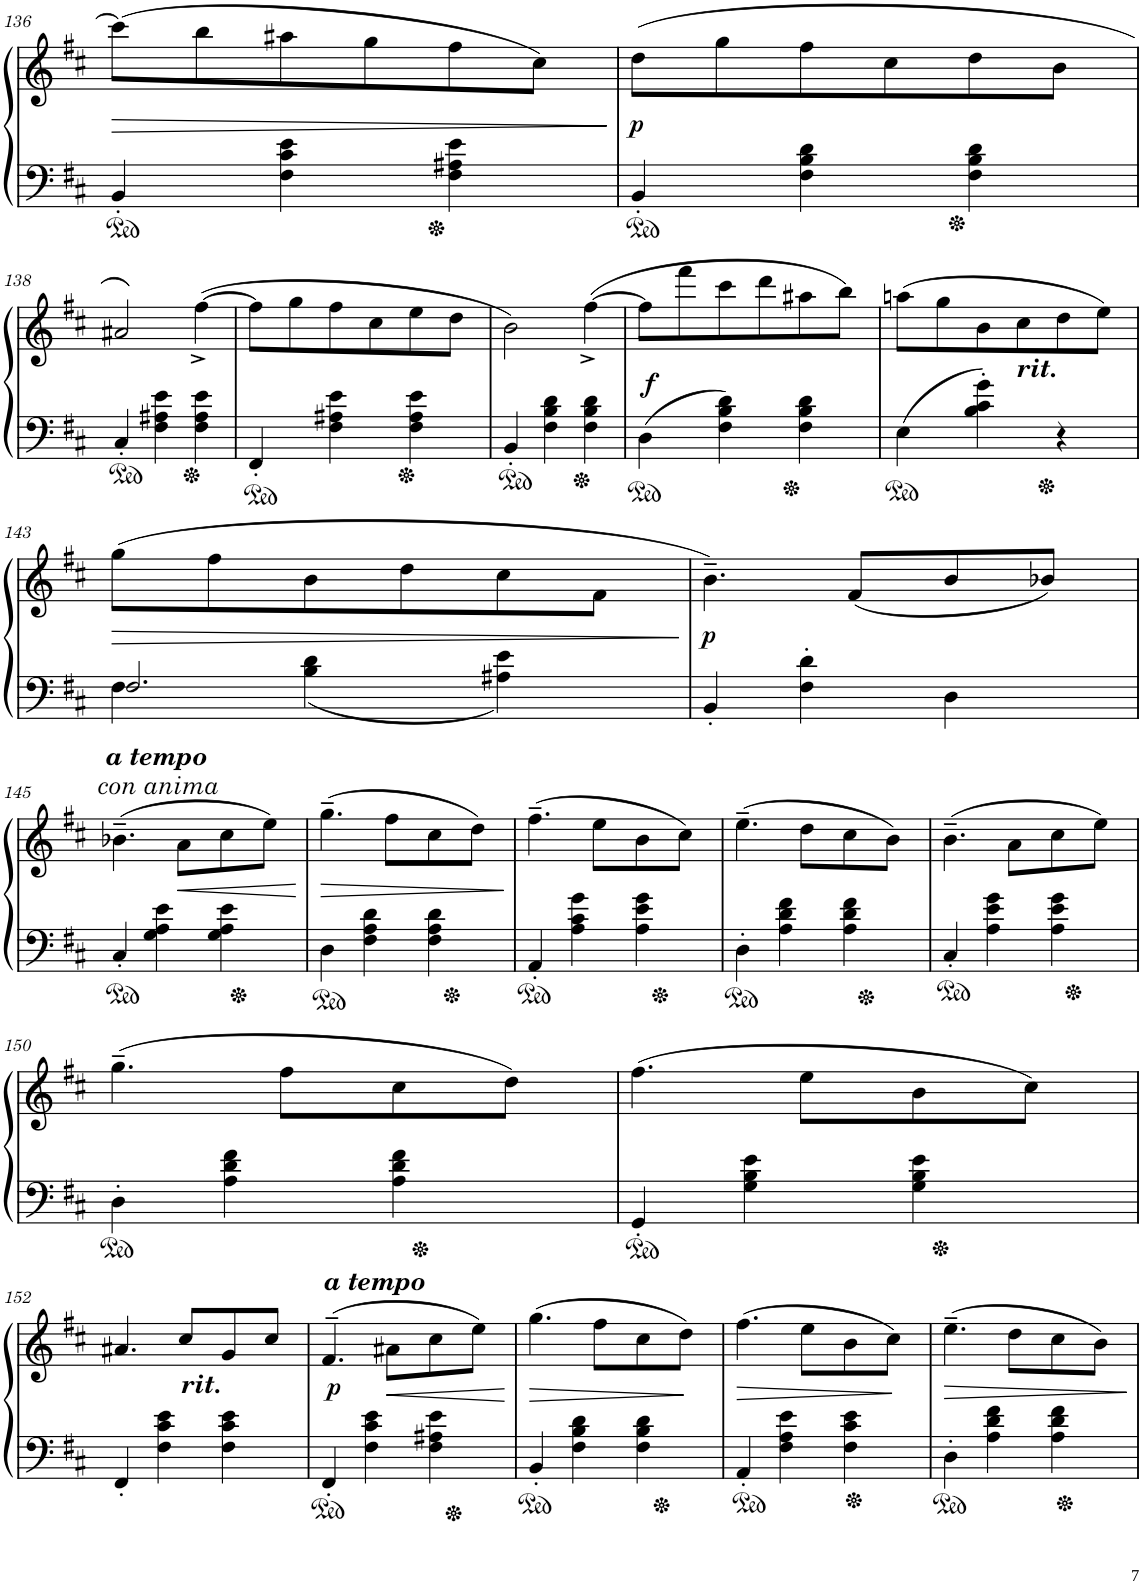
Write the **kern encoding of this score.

**kern	**kern	**dynam
*part1	*part1	*part1
*staff2	*staff1	*staff1/2
*I"Piano	*	*
*I'Pno	*	*
!!LO:PB:g=z
*clefF4	*clefG2	*
*k[f#c#]	*k[f#c#]	*
*M3/4	*M3/4	*
=136	=136	=136
!	!	!LO:HP:b
4BB'/	(8ccc#\L]	>
.	8bb\	.
4F#\ 4c#\ 4e\	8aa#X\	.
.	8gg\	.
4F#\ 4A#X\ 4e\	8ff#\	.
.	8cc#\J)	.
.	.	]
=137	=137	=137
!	!	!LO:DY:b
4BB'/	(8dd\L	p
.	8gg\	.
4F#\ 4B\ 4d\	8ff#\	.
.	8cc#\	.
4F#\ 4B\ 4d\	8dd\	.
.	8b\J	.
!!LO:LB:g=z
=138	=138	=138
4C#'/	2a#X/)	.
4F#\ 4A#X\ 4e\	.	.
4F#\ 4A#\ 4e\	([4ff#^<\	.
=139	=139	=139
4FF#'/	8ff#\L]	.
.	8gg\	.
4F#\ 4A#X\ 4e\	8ff#\	.
.	8cc#\	.
4F#\ 4A#\ 4e\	8ee\	.
.	8dd\J	.
=140	=140	=140
4BB'/	2b\)	.
4F#\ 4B\ 4d\	.	.
4F#\ 4B\ 4d\	([4ff#^<\	.
=141	=141	=141
!	!	!LO:DY:b
4D\	8ff#\L]	f
.	8fff#\	.
4F#\ 4B\ 4d\	8ccc#\	.
.	8ddd\	.
4F#\ 4B\ 4d\	8aa#X\	.
.	8bb\J)	.
=142	=142	=142
4E\	(8aan\L	.
.	8gg\	.
4B\' 4c#\' 4g\'	8b\	.
!	!LO:TX:b:Bi:t=rit.	!
.	8cc#\	.
4r	8dd\	.
.	8ee\J)	.
!!LO:LB:g=z
=143	=143	=143
*^	*	*
!	!	!	!LO:HP:b
2.F#/	4F#\	(8gg\L	>
.	.	8ff#\	.
.	4B\ 4d\	8b\	.
.	.	8dd\	.
.	4A#X\ 4e\	8cc#\	.
.	.	8f#\J	.
*v	*v	*	*
.	.	]
=144	=144	=144
!	!	!LO:DY:b
4BB'/	4.b~\)	p
4F#\' 4d\'	.	.
.	(8f#/L	.
4D\	8b/	.
.	8b-X/J)	.
!!LO:LB:g=z
=145	=145	=145
!	!LO:TX:a:Bi:t=a tempo	!
!	!LO:TX:a:i:t=con anima	!
4C#'/	(4.b-X~\	.
4G\ 4A\ 4e\	.	.
!	!	!LO:HP:b
.	8a\L	<
4G\ 4A\ 4e\	8cc#\	.
.	8ee\J)	.
.	.	[
=146	=146	=146
!	!	!LO:HP:b
4D\	(4.gg~\	>
4F#\ 4A\ 4d\	.	.
.	8ff#\L	.
4F#\ 4A\ 4d\	8cc#\	.
.	8dd\J)	.
.	.	]
=147	=147	=147
4AA'/	(4.ff#~\	.
4A\ 4c#\ 4g\	.	.
.	8ee\L	.
4A\ 4e\ 4g\	8b\	.
.	8cc#\J)	.
=148	=148	=148
4D'\	(4.ee~\	.
4A\ 4d\ 4f#\	.	.
.	8dd\L	.
4A\ 4d\ 4f#\	8cc#\	.
.	8b\J)	.
=149	=149	=149
4C#'/	(4.b~\	.
4A\ 4e\ 4g\	.	.
.	8a\L	.
4A\ 4e\ 4g\	8cc#\	.
.	8ee\J)	.
!!LO:LB:g=z
=150	=150	=150
4D'\	(4.gg~\	.
4A\ 4d\ 4f#\	.	.
.	8ff#\L	.
4A\ 4d\ 4f#\	8cc#\	.
.	8dd\J)	.
=151	=151	=151
4GG'/	(4.ff#\	.
4G\ 4B\ 4e\	.	.
.	8ee\L	.
4G\ 4B\ 4e\	8b\	.
.	8cc#\J)	.
!!LO:LB:g=z
=152	=152	=152
4FF#'/	4.a#X/	.
4F#\ 4c#\ 4e\	.	.
!	!LO:TX:b:Bi:t=rit.	!
.	8cc#/L	.
4F#\ 4c#\ 4e\	8g/	.
.	8cc#/J	.
=153	=153	=153
!	!LO:TX:a:Bi:t=a tempo	!
!	!	!LO:DY:b
4FF#'/	(4.f#~>/	p
4F#\ 4c#\ 4e\	.	.
!	!	!LO:HP:b
.	8a#X\L	<
4F#\ 4A#X\ 4e\	8cc#\	.
.	8ee\J)	.
.	.	[
=154	=154	=154
!	!	!LO:HP:b
4BB'/	(4.gg\	>
4F#\ 4B\ 4d\	.	.
.	8ff#\L	.
4F#\ 4B\ 4d\	8cc#\	.
.	8dd\J)	]
=155	=155	=155
!	!	!LO:HP:b
4AA'/	(4.ff#\	>
4F#\ 4A\ 4e\	.	.
.	8ee\L	.
4F#\ 4c#\ 4e\	8b\	.
.	8cc#\J)	]
=156	=156	=156
!	!	!LO:HP:b
4D'\	(4.ee~\	>
4A\ 4d\ 4f#\	.	.
.	8dd\L	.
4A\ 4d\ 4f#\	8cc#\	.
.	8b\J)	.
.	.	]
=	=	=
*-	*-	*-
